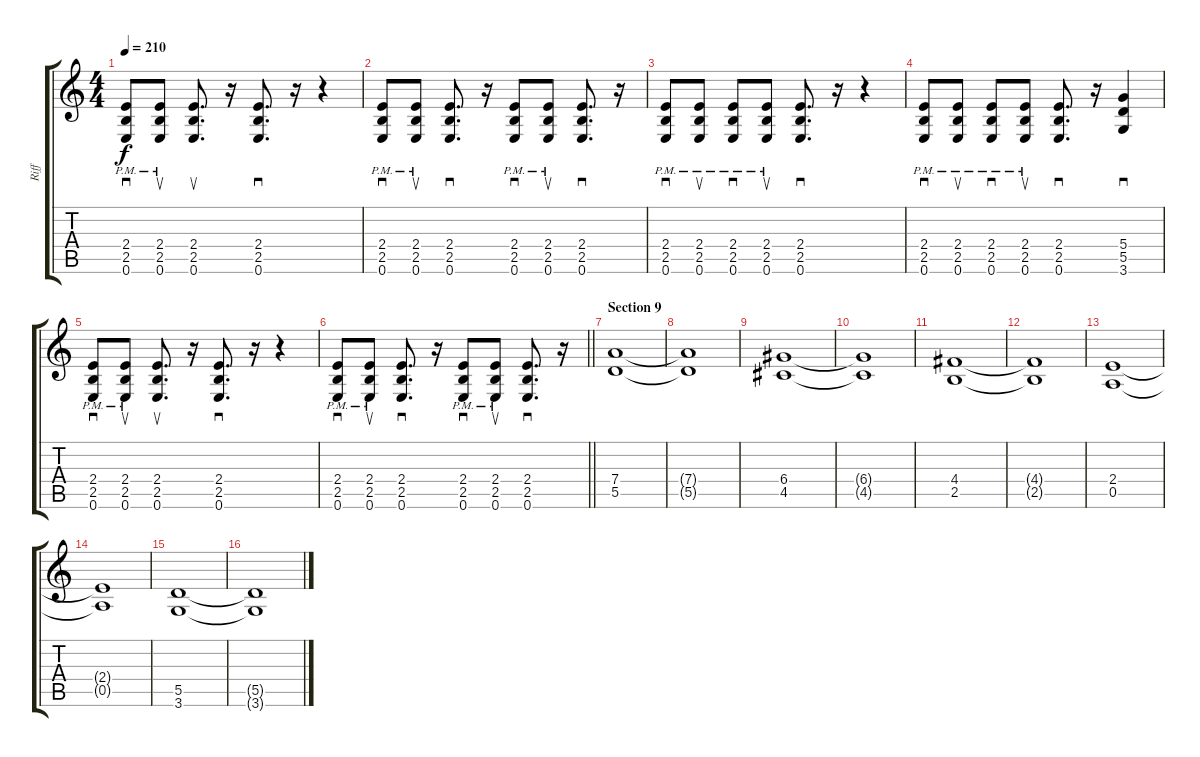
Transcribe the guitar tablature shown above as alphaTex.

\track ("Riff" "Riff") {instrument overdrivenguitar}
\staff {score tabs}
\tuning (E4 B3 G3 D3 A2 E2) {hide}
\ts (4 4)
\tempo 210
\clef g2
\ks c
(2.4{pm} 2.5{pm} 0.6{pm}).8{sd dy f} (2.4{pm} 2.5{pm} 0.6{pm}).8{su} (2.4 2.5 0.6).8{d su} r.16 (2.4 2.5 0.6).8{d sd} r.16 r.4 |
(2.4{pm} 2.5{pm} 0.6{pm}).8{sd} (2.4{pm} 2.5{pm} 0.6{pm}).8{su} (2.4 2.5 0.6).8{d sd} r.16 (2.4{pm} 2.5{pm} 0.6{pm}).8{sd} (2.4{pm} 2.5{pm} 0.6{pm}).8{su} (2.4 2.5 0.6).8{d sd} r.16 |
(2.4{pm} 2.5{pm} 0.6{pm}).8{sd} (2.4{pm} 2.5{pm} 0.6{pm}).8{su} (2.4{pm} 2.5{pm} 0.6{pm}).8{sd} (2.4{pm} 2.5{pm} 0.6{pm}).8{su} (2.4 2.5 0.6).8{d sd} r.16 r.4 |
(2.4{pm} 2.5{pm} 0.6{pm}).8{sd} (2.4{pm} 2.5{pm} 0.6{pm}).8{su} (2.4{pm} 2.5{pm} 0.6{pm}).8{sd} (2.4{pm} 2.5{pm} 0.6{pm}).8{su} (2.4 2.5 0.6).8{d sd} r.16 (5.4 5.5 3.6).4{sd} |
(2.4{pm} 2.5{pm} 0.6{pm}).8{sd} (2.4{pm} 2.5{pm} 0.6{pm}).8{su} (2.4 2.5 0.6).8{d su} r.16 (2.4 2.5 0.6).8{d sd} r.16 r.4 |
\barLineRight lightlight
(2.4{pm} 2.5{pm} 0.6{pm}).8{sd} (2.4{pm} 2.5{pm} 0.6{pm}).8{su} (2.4 2.5 0.6).8{d sd} r.16 (2.4{pm} 2.5{pm} 0.6{pm}).8{sd} (2.4{pm} 2.5{pm} 0.6{pm}).8{su} (2.4 2.5 0.6).8{d sd} r.16 |
\section ("" "Section 9")
(7.4 5.5).1 |
(7.4{t} 5.5{t}).1 |
(6.4 4.5).1 |
(6.4{t} 4.5{t}).1 |
(4.4 2.5).1 |
(4.4{t} 2.5{t}).1 |
(2.4 0.5).1 |
(2.4{t} 0.5{t}).1 |
(5.5 3.6).1 |
(5.5{t} 3.6{t}).1
